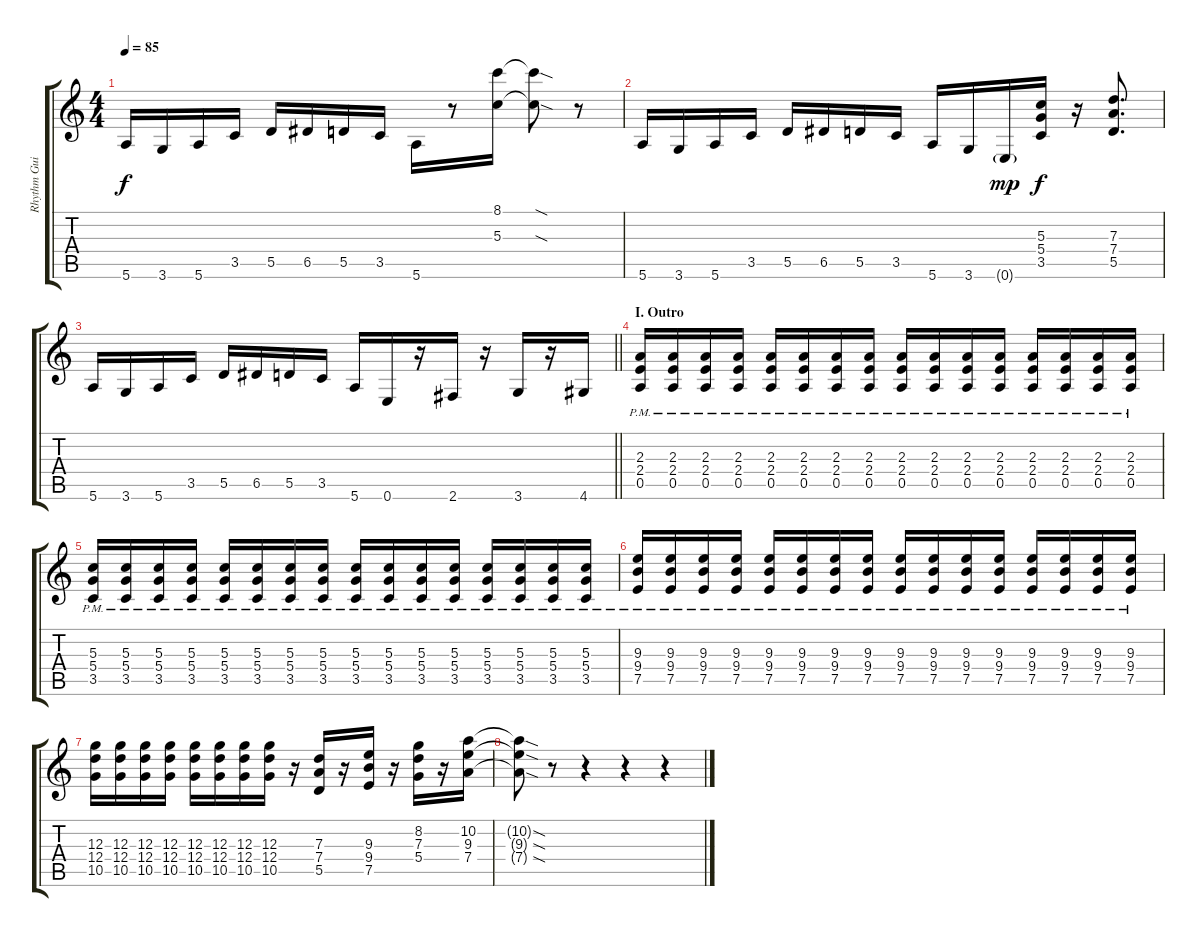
\track ("Rhythm Guitar (Steve Morse)" "Rhythm Gui") {instrument overdrivenguitar}
\staff {score tabs}
\tuning (E4 B3 G3 D3 A2 E2) {hide}
\ts (4 4)
\tempo 85
\clef g2
\ks aminor
5.6.16{dy f} 3.6.16 5.6.16 3.5.16 5.5.16 6.5.16 5.5.16 3.5.16 5.6.16 r.8 (8.1 5.3).16 (8.1{sod t} 5.3{sod t}).8 r.8 |
5.6.16 3.6.16 5.6.16 3.5.16 5.5.16 6.5.16 5.5.16 3.5.16 5.6.16 3.6.16 0.6{g}.16{dy mp} (5.3 5.4 3.5).16{dy f} r.16 (7.3 7.4 5.5).8{d} |
\barLineRight lightlight
5.6.16 3.6.16 5.6.16 3.5.16 5.5.16 6.5.16 5.5.16 3.5.16 5.6.16 0.6.16 r.16 2.6.16 r.16 3.6.16 r.16 4.6.16 |
\section ("" "I. Outro")
(2.3{pm} 2.4{pm} 0.5{pm}).16 (2.3{pm} 2.4{pm} 0.5{pm}).16 (2.3{pm} 2.4{pm} 0.5{pm}).16 (2.3{pm} 2.4{pm} 0.5{pm}).16 (2.3{pm} 2.4{pm} 0.5{pm}).16 (2.3{pm} 2.4{pm} 0.5{pm}).16 (2.3{pm} 2.4{pm} 0.5{pm}).16 (2.3{pm} 2.4{pm} 0.5{pm}).16 (2.3{pm} 2.4{pm} 0.5{pm}).16 (2.3{pm} 2.4{pm} 0.5{pm}).16 (2.3{pm} 2.4{pm} 0.5{pm}).16 (2.3{pm} 2.4{pm} 0.5{pm}).16 (2.3{pm} 2.4{pm} 0.5{pm}).16 (2.3{pm} 2.4{pm} 0.5{pm}).16 (2.3{pm} 2.4{pm} 0.5{pm}).16 (2.3{pm} 2.4{pm} 0.5{pm}).16 |
(5.3{pm} 5.4{pm} 3.5{pm}).16 (5.3{pm} 5.4{pm} 3.5{pm}).16 (5.3{pm} 5.4{pm} 3.5{pm}).16 (5.3{pm} 5.4{pm} 3.5{pm}).16 (5.3{pm} 5.4{pm} 3.5{pm}).16 (5.3{pm} 5.4{pm} 3.5{pm}).16 (5.3{pm} 5.4{pm} 3.5{pm}).16 (5.3{pm} 5.4{pm} 3.5{pm}).16 (5.3{pm} 5.4{pm} 3.5{pm}).16 (5.3{pm} 5.4{pm} 3.5{pm}).16 (5.3{pm} 5.4{pm} 3.5{pm}).16 (5.3{pm} 5.4{pm} 3.5{pm}).16 (5.3{pm} 5.4{pm} 3.5{pm}).16 (5.3{pm} 5.4{pm} 3.5{pm}).16 (5.3{pm} 5.4{pm} 3.5{pm}).16 (5.3{pm} 5.4{pm} 3.5{pm}).16 |
(9.3{pm} 9.4{pm} 7.5{pm}).16 (9.3{pm} 9.4{pm} 7.5{pm}).16 (9.3{pm} 9.4{pm} 7.5{pm}).16 (9.3{pm} 9.4{pm} 7.5{pm}).16 (9.3{pm} 9.4{pm} 7.5{pm}).16 (9.3{pm} 9.4{pm} 7.5{pm}).16 (9.3{pm} 9.4{pm} 7.5{pm}).16 (9.3{pm} 9.4{pm} 7.5{pm}).16 (9.3{pm} 9.4{pm} 7.5{pm}).16 (9.3{pm} 9.4{pm} 7.5{pm}).16 (9.3{pm} 9.4{pm} 7.5{pm}).16 (9.3{pm} 9.4{pm} 7.5{pm}).16 (9.3{pm} 9.4{pm} 7.5{pm}).16 (9.3{pm} 9.4{pm} 7.5{pm}).16 (9.3{pm} 9.4{pm} 7.5{pm}).16 (9.3{pm} 9.4{pm} 7.5{pm}).16 |
(12.3 12.4 10.5).16 (12.3 12.4 10.5).16 (12.3 12.4 10.5).16 (12.3 12.4 10.5).16 (12.3 12.4 10.5).16 (12.3 12.4 10.5).16 (12.3 12.4 10.5).16 (12.3 12.4 10.5).16 r.16 (7.3 7.4 5.5).16 r.16 (9.3 9.4 7.5).16 r.16 (8.2 7.3 5.4).16 r.16 (10.2 9.3 7.4).16 |
(10.2{sod t} 9.3{sod t} 7.4{sod t}).8 r.8 r.4 r.4 r.4
